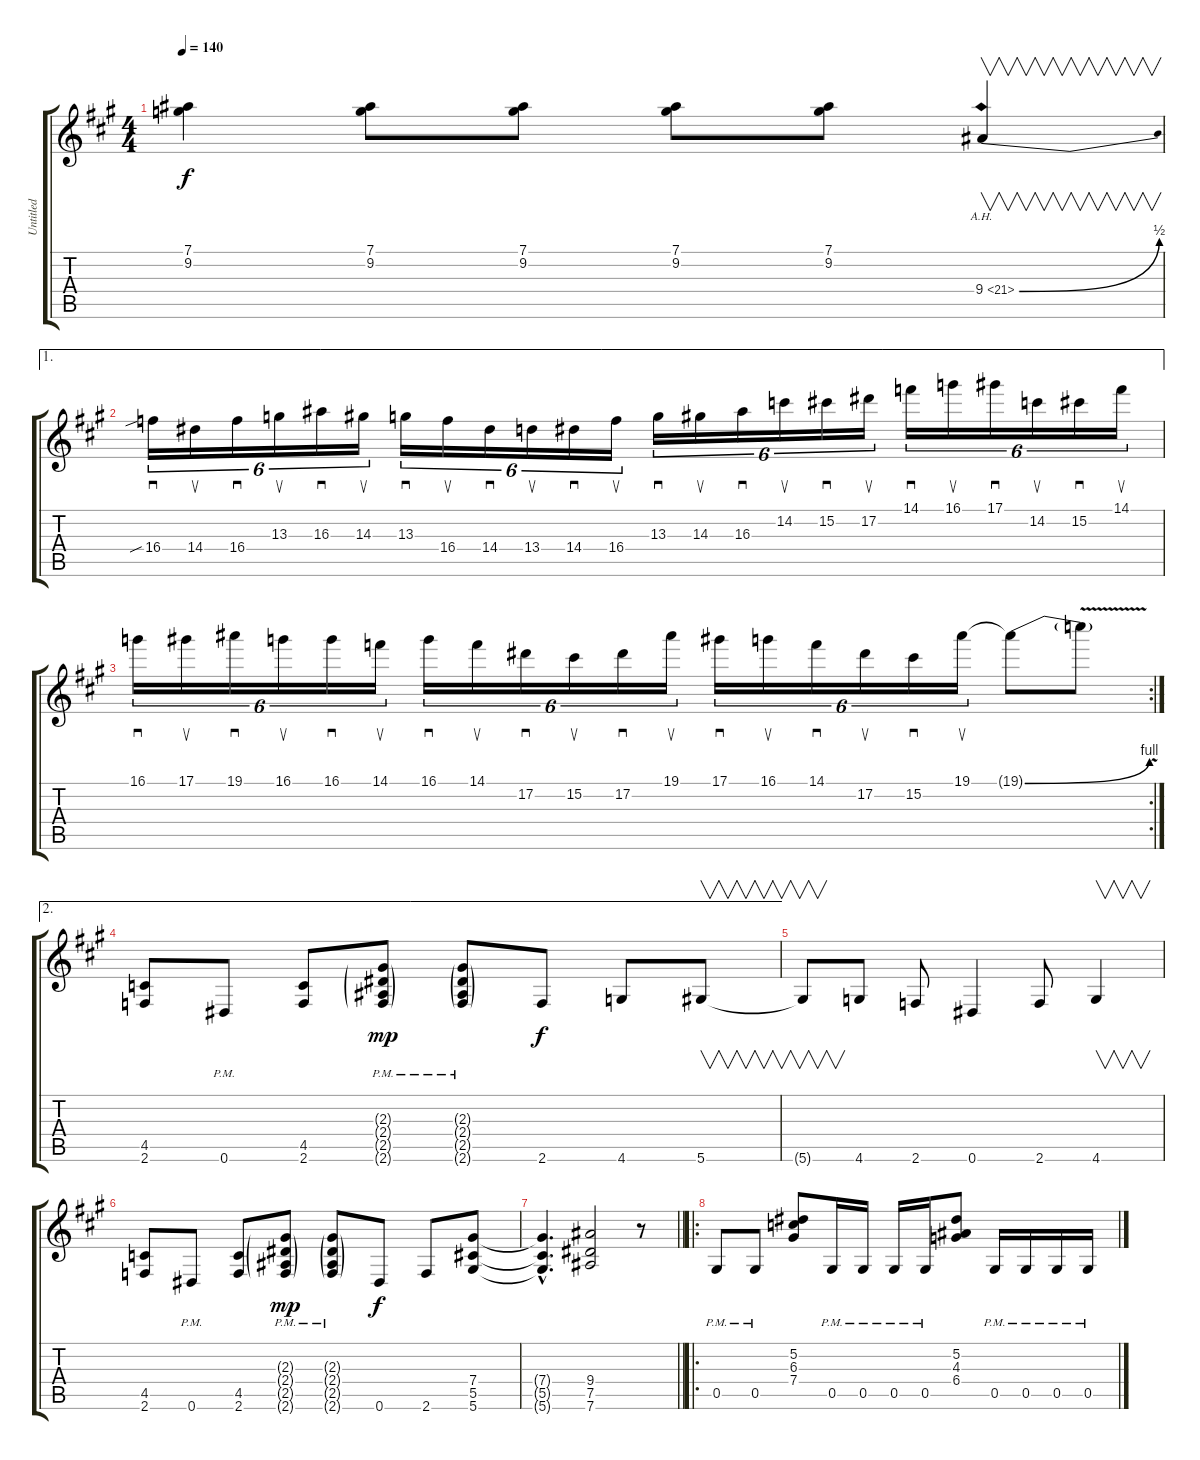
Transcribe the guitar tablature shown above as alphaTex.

\track ("Untitled" "Untitled") {instrument distortionguitar}
\staff {score tabs}
\tuning (Eb4 Bb3 Gb3 Db3 Ab2 Eb2) {hide}
\ts (4 4)
\tempo 140
\clef g2
\ks a
(7.1 9.2).4{dy f} (7.1 9.2).8 (7.1 9.2).8 (7.1 9.2).8 (7.1 9.2).8 9.4{be (bend 0 0 60 2) ah 12}.4{v} |
\ae 1
16.4{sib}.16{sd tu (6 4)} 14.4.16{su tu (6 4)} 16.4.16{sd tu (6 4)} 13.3.16{su tu (6 4)} 16.3.16{sd tu (6 4)} 14.3.16{su tu (6 4)} 13.3.16{sd tu (6 4)} 16.4.16{su tu (6 4)} 14.4.16{sd tu (6 4)} 13.4.16{su tu (6 4)} 14.4.16{sd tu (6 4)} 16.4.16{su tu (6 4)} 13.3.16{sd tu (6 4)} 14.3.16{su tu (6 4)} 16.3.16{sd tu (6 4)} 14.2.16{su tu (6 4)} 15.2.16{sd tu (6 4)} 17.2.16{su tu (6 4)} 14.1.16{sd tu (6 4)} 16.1.16{su tu (6 4)} 17.1.16{sd tu (6 4)} 14.2.16{su tu (6 4)} 15.2.16{sd tu (6 4)} 14.1.16{su tu (6 4)} |
\rc 2
16.1.16{sd tu (6 4)} 17.1.16{su tu (6 4)} 19.1.16{sd tu (6 4)} 16.1.16{su tu (6 4)} 16.1.16{sd tu (6 4)} 14.1.16{su tu (6 4)} 16.1.16{sd tu (6 4)} 14.1.16{su tu (6 4)} 17.2.16{sd tu (6 4)} 15.2.16{su tu (6 4)} 17.2.16{sd tu (6 4)} 19.1.16{su tu (6 4)} 17.1.16{sd tu (6 4)} 16.1.16{su tu (6 4)} 14.1.16{sd tu (6 4)} 17.2.16{su tu (6 4)} 15.2.16{sd tu (6 4)} 19.1.16{su tu (6 4)} 19.1{be (bend 0 0 60 4) t}.8 19.1{v t}.8 |
\ae 2
(4.5 2.6).8 0.6{pm}.8 (4.5 2.6).8 (2.3{g pm} 2.4{g pm} 2.5{g pm} 2.6{g pm}).8{dy mp} (2.3{g pm} 2.4{g pm} 2.5{g pm} 2.6{g pm}).8 2.6.8{dy f} 4.6.8 5.6.8{v} |
5.6{t}.8{v} 4.6.8 2.6.8 0.6.4 2.6.8 4.6.4{v} |
(4.5 2.6).8 0.6{pm}.8 (4.5 2.6).8 (2.3{g pm} 2.4{g pm} 2.5{g pm} 2.6{g pm}).8{dy mp} (2.3{g pm} 2.4{g pm} 2.5{g pm} 2.6{g pm}).8 0.6.8{dy f} 2.6.8 (7.4 5.5 5.6).8 |
\barLineRight lightlight
(7.4{hac t} 5.5{hac t} 5.6{hac t}).4{d} (9.4 7.5 7.6).2 r.8 |
\ro
0.5{pm}.8 0.5{pm}.8 (5.2 6.3 7.4).8 0.5{pm}.16 0.5{pm}.16 0.5{pm}.16 0.5{pm}.16 (5.2 4.3 6.4).8 0.5{pm}.16 0.5{pm}.16 0.5{pm}.16 0.5{pm}.16
